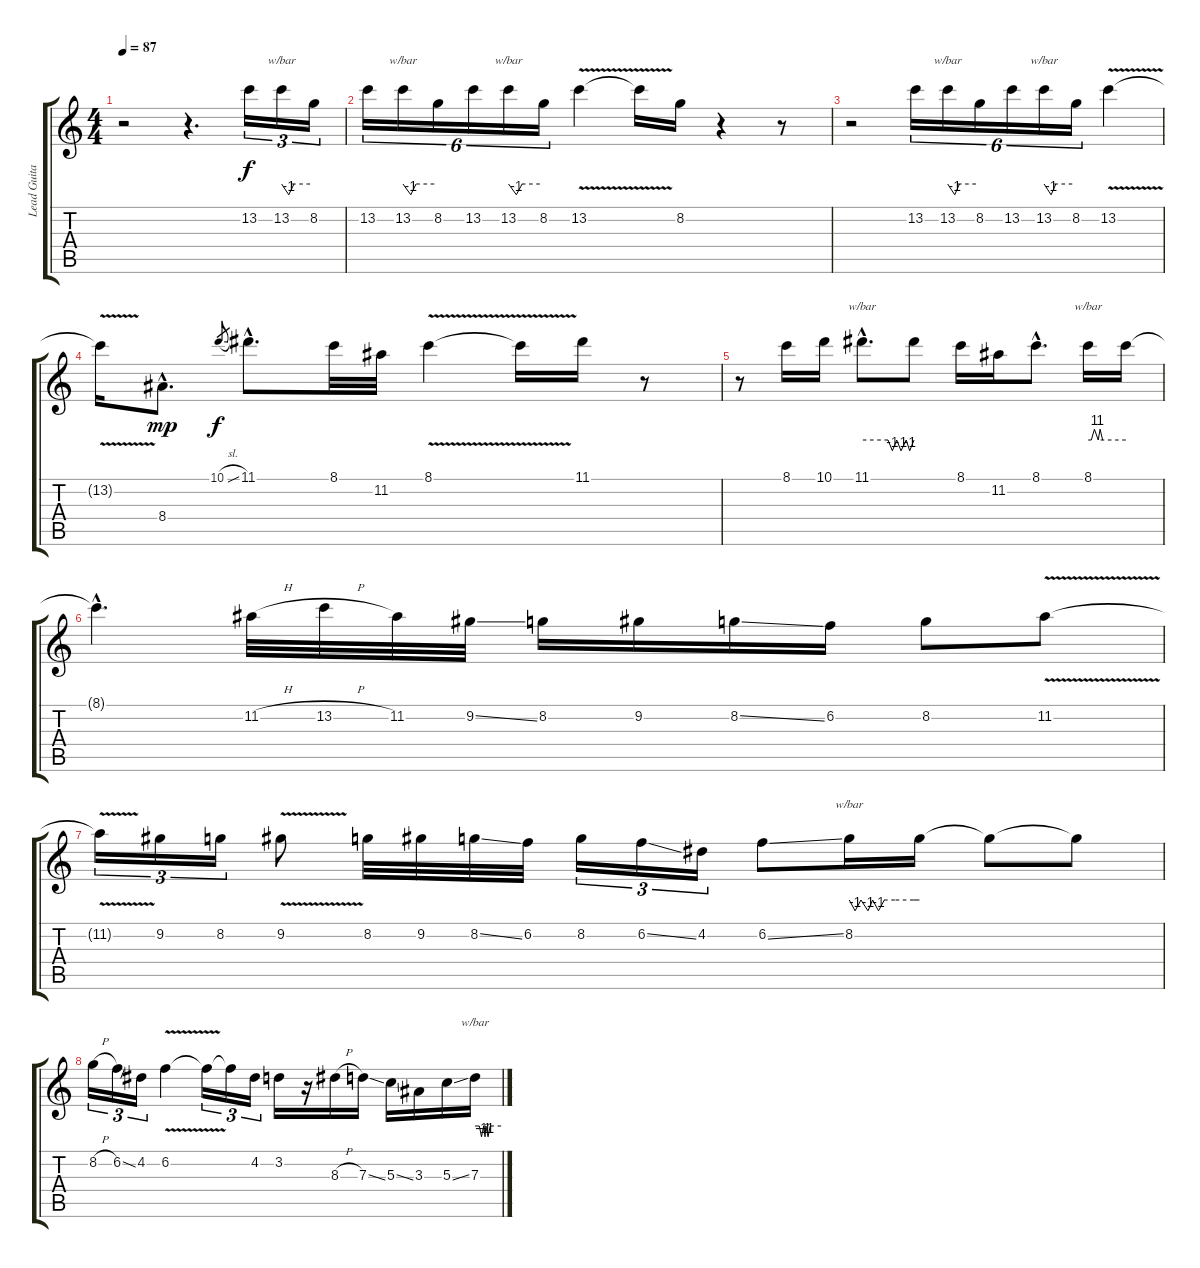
\track ("Lead Guitar 3" "Lead Guita") {instrument overdrivenguitar}
\staff {score tabs}
\tuning (E4 B3 G3 D3 A2 E2) {hide}
\ts (4 4)
\tempo 87
\clef g2
\ks c
r.2{dy f} r.4{d} 13.2.16{tu (3 2) volume 13 balance 8 instrument distortionguitar} 13.2.16{tu (3 2) tbe (custom default 0 0 15 -4 26 0 60 0)} 8.2.16{tu (3 2)} |
13.2.16{tu (6 4)} 13.2.16{tu (6 4) tbe (custom default 0 0 15 -4 25 0 60 0)} 8.2.16{tu (6 4)} 13.2.16{tu (6 4)} 13.2.16{tu (6 4) tbe (custom default 0 0 15 -4 26 0 60 0)} 8.2.16{tu (6 4)} 13.2{v}.4 13.2{t}.16 8.2.16 r.4 r.8 |
r.2 13.2.16{tu (6 4)} 13.2.16{tu (6 4) tbe (custom default 0 0 15 -4 25 0 60 0)} 8.2.16{tu (6 4)} 13.2.16{tu (6 4)} 13.2.16{tu (6 4) tbe (custom default 0 0 15 -4 25 0 60 0)} 8.2.16{tu (6 4)} 13.2{v}.4 |
13.2{t}.16 8.4{hac}.8{d dy mp} 10.1{sl}.8{gr dy f} 11.1{hac}.8{d} 8.1.32 11.2.32 8.1{v}.4 8.1{t}.16 11.1.16 r.8 |
r.8 8.1.16 10.1.16 11.1{hac}.8{d tbe (custom default 0 0 30 0 35 -4 40 0 45 -4 51 0 55 -4 60 0)} 11.1{t}.8 8.1.16 11.2.16 8.1{hac}.8{d} 8.1.16{tbe (custom default 0 0 5 0 10 4 16 0 19 4 23 0 60 0)} 8.1{t}.16 |
8.1{hac t}.4{d} 11.2{h}.32 13.2{h}.32 11.2.32 9.2{ss}.32 8.2.16 9.2.16 8.2{ss}.16 6.2.16 8.2.8 11.2{v}.8 |
11.2{t}.16{tu (3 2)} 9.2.16{tu (3 2)} 8.2.16{tu (3 2)} 9.2{v}.8 8.2.32 9.2.32 8.2{ss}.32 6.2.32 8.2.16{tu (3 2)} 6.2{ss}.16{tu (3 2)} 4.2.16{tu (3 2)} 6.2{ss}.8 8.2.16{tbe (custom default 0 0 5 -4 10 0 16 -4 20 0 25 -4 30 0 39 0 55 0 60 0)} 8.2{t}.16 8.2{t}.8 8.2{t}.8 |
8.2{h}.16{tu (3 2)} 6.2{ss}.16{tu (3 2)} 4.2.16{tu (3 2)} 6.2{v}.4 6.2{t}.16{tu (3 2)} 6.2{t}.16{tu (3 2)} 4.2.16{tu (3 2)} 3.2.16 r.16 8.3{h}.16 7.3{ss}.16 5.3{ss}.16 3.3.16 5.3{ss}.16 7.3.16{tbe (custom default 0 0 10 0 15 -4 20 0 23 -4 25 0 30 -4 35 0 60 0)}
